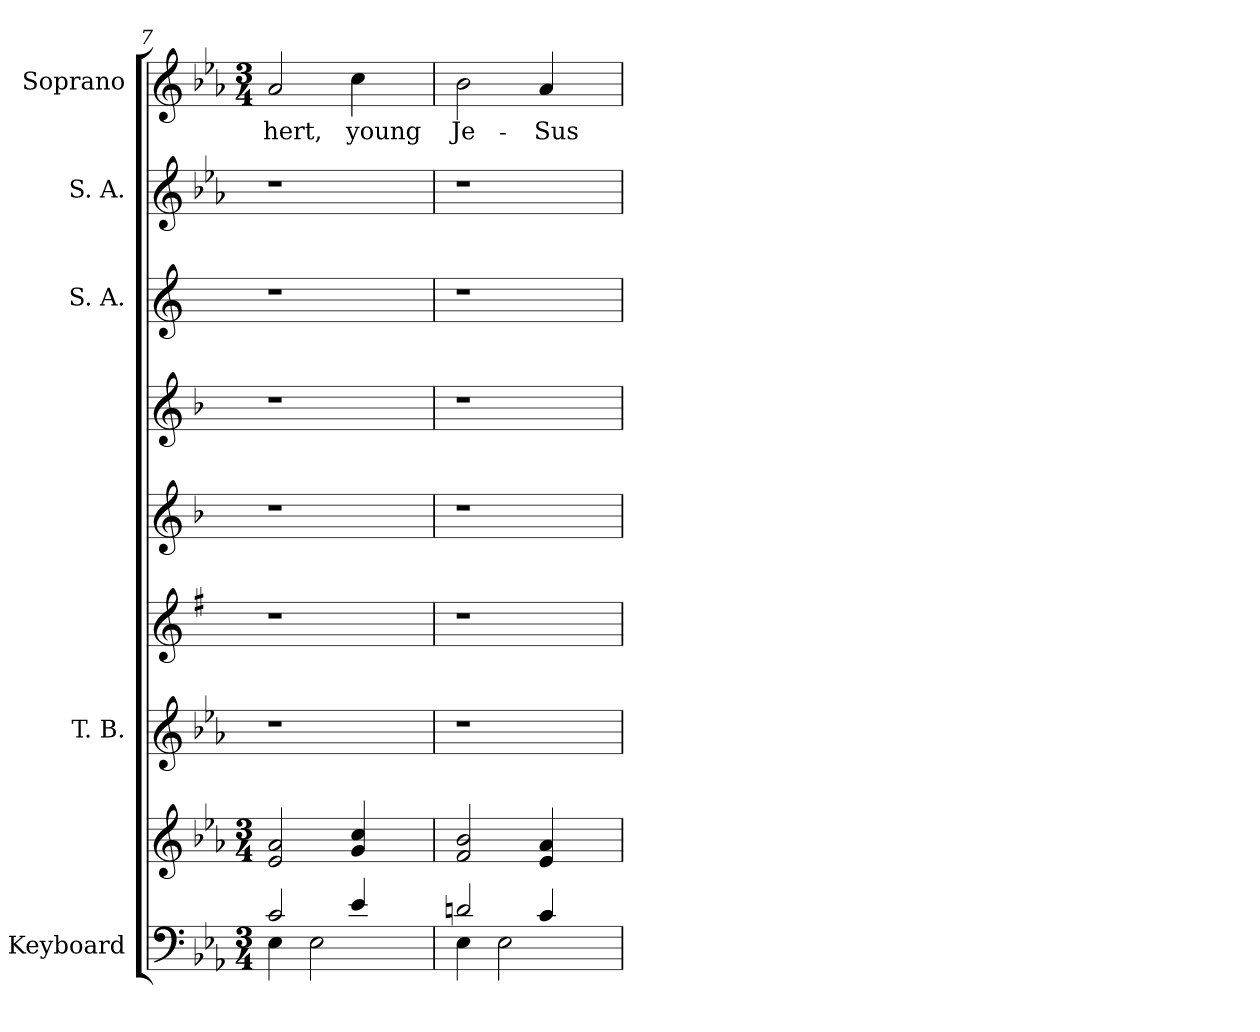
**kern	**kern	**kern	**kern	**kern	**kern	**kern	**kern	**kern	**text
*part8	*part8	*part7	*part6	*part5	*part4	*part3	*part2	*part1	*part1
*staff9	*staff8	*staff7	*staff6	*staff5	*staff4	*staff3	*staff2	*staff1	*staff1
*I"Keyboard	*	*I"T. B.	*	*	*	*I"S. A.	*I"S. A.	*I"Soprano	*
*	*	*I'T. B.	*	*	*	*	*I'S. A.	*I'S.	*
!!LO:LB:g=z
*clefF4	*clefG2	*clefG2	*clefG2	*clefG2	*clefG2	*clefG2	*clefG2	*clefG2	*
*	*	*	*ITrd2c4	*ITrd1c2	*ITrd1c2	*ITrd-2c-3	*	*	*
*k[b-e-a-]	*k[b-e-a-]	*k[b-e-a-]	*k[b-e-a-]	*k[b-e-a-]	*k[b-e-a-]	*k[b-e-a-]	*k[b-e-a-]	*k[b-e-a-]	*
*E-:	*E-:	*E-:	*E-:	*E-:	*E-:	*E-:	*E-:	*E-:	*
*M3/4	*M3/4	*	*	*	*	*	*	*M3/4	*
=7	=7	=7	=7	=7	=7	=7	=7	=7	=7
*^	*	*	*	*	*	*	*	*	*
!	!	!	!	!	!	!	!	!	!	!LO:LY:b
2c/	4E-\	2e-/ 2a-/	1r	1r	1r	1r	1r	1r	2a-/	hert,
.	2E-\	.	.	.	.	.	.	.	.	.
!	!	!	!	!	!	!	!	!	!	!LO:LY:b
4e-/	.	4g/ 4cc/	.	.	.	.	.	.	4cc\	young
4ryy	4ryy	4ryy	.	.	.	.	.	.	4ryy	.
=8	=8	=8	=8	=8	=8	=8	=8	=8	=8	=8
*	*	*^	*	*	*	*	*	*	*	*
!	!	!	!	!	!	!	!	!	!	!	!LO:LY:b
2dn/	4E-\	2ryy	2f/ 2b-/	1r	1r	1r	1r	1r	1r	2b-\	Je-
.	2E-\	.	.	.	.	.	.	.	.	.	.
!	!	!	!	!	!	!	!	!	!	!	!LO:LY:b
4c/	.	4ryy	4e-/ 4a-/	.	.	.	.	.	.	4a-/	-Sus
4ryy	4ryy	4ryy	4ryy	.	.	.	.	.	.	4ryy	.
*v	*v	*	*	*	*	*	*	*	*	*	*
*	*v	*v	*	*	*	*	*	*	*	*
=	=	=	=	=	=	=	=	=	=
*-	*-	*-	*-	*-	*-	*-	*-	*-	*-
